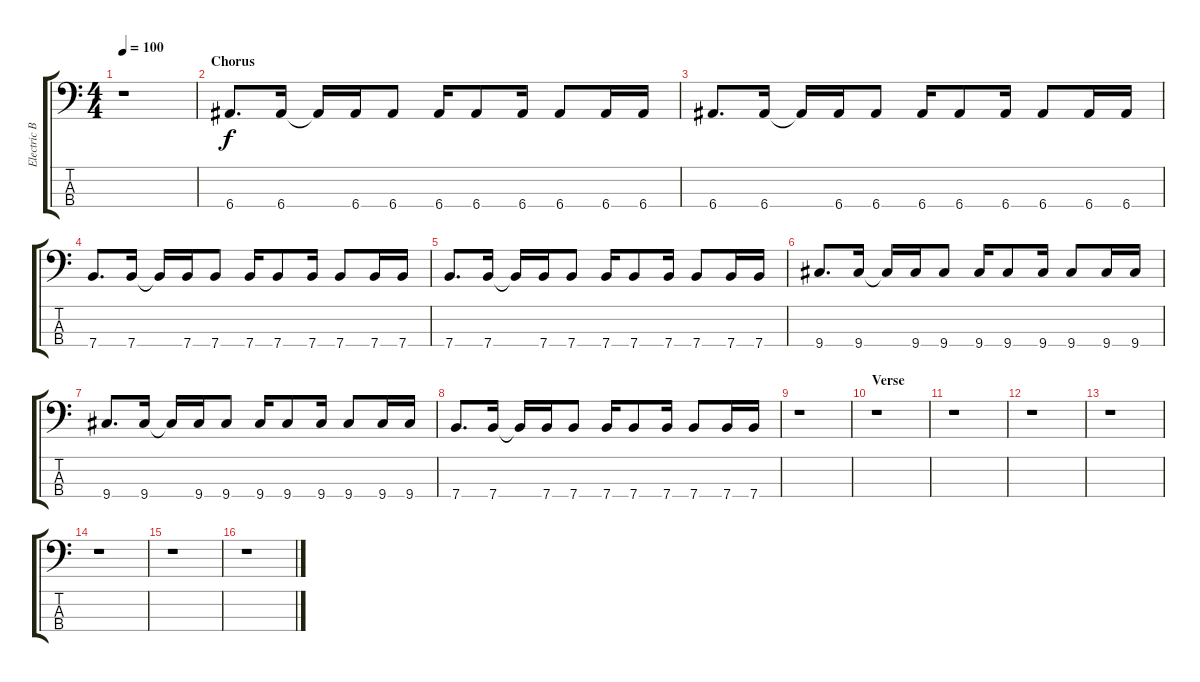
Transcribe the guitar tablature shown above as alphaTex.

\track ("Electric Bass" "Electric B") {instrument electricbassfinger}
\staff {score tabs}
\tuning (G2 D2 A1 E1) {hide}
\ts (4 4)
\tempo 100
\clef f4
\ks c
r.1{dy f} |
\section ("" "Chorus")
6.4.8{d} 6.4.16 6.4{t}.16 6.4.16 6.4.8 6.4.16 6.4.8 6.4.16 6.4.8 6.4.16 6.4.16 |
6.4.8{d} 6.4.16 6.4{t}.16 6.4.16 6.4.8 6.4.16 6.4.8 6.4.16 6.4.8 6.4.16 6.4.16 |
7.4.8{d} 7.4.16 7.4{t}.16 7.4.16 7.4.8 7.4.16 7.4.8 7.4.16 7.4.8 7.4.16 7.4.16 |
7.4.8{d} 7.4.16 7.4{t}.16 7.4.16 7.4.8 7.4.16 7.4.8 7.4.16 7.4.8 7.4.16 7.4.16 |
9.4.8{d} 9.4.16 9.4{t}.16 9.4.16 9.4.8 9.4.16 9.4.8 9.4.16 9.4.8 9.4.16 9.4.16 |
9.4.8{d} 9.4.16 9.4{t}.16 9.4.16 9.4.8 9.4.16 9.4.8 9.4.16 9.4.8 9.4.16 9.4.16 |
7.4.8{d} 7.4.16 7.4{t}.16 7.4.16 7.4.8 7.4.16 7.4.8 7.4.16 7.4.8 7.4.16 7.4.16 |
r.1 |
\section ("" "Verse")
r.1 |
r.1 |
r.1 |
r.1 |
r.1 |
r.1 |
r.1
